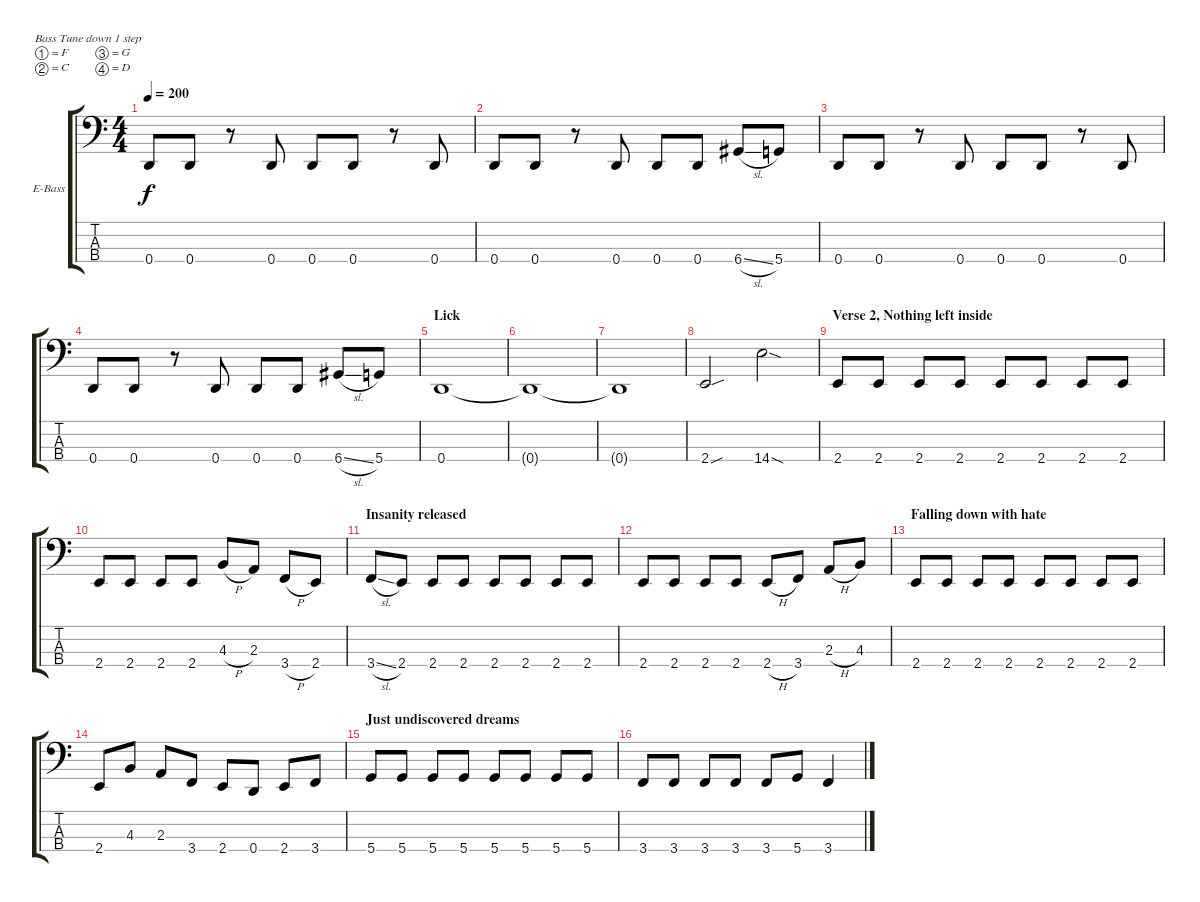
\defaultSystemsLayout 4
\bracketExtendMode groupsimilarinstruments
\firstSystemTrackNameOrientation horizontal
\otherSystemsTrackNameOrientation horizontal
\track ("TOM ANGELRIPPER!" "E-Bass") {instrument electricbassfinger}
\staff {score tabs}
\tuning (F2 C2 G1 D1)
\ts (4 4)
\tempo 200
\clef f4
\ks c
0.4.8{dy f} 0.4.8 r.8 0.4.8 0.4.8 0.4.8 r.8 0.4.8 |
0.4.8 0.4.8 r.8 0.4.8 0.4.8 0.4.8 6.4{sl}.8 5.4.8 |
0.4.8 0.4.8 r.8 0.4.8 0.4.8 0.4.8 r.8 0.4.8 |
0.4.8 0.4.8 r.8 0.4.8 0.4.8 0.4.8 6.4{sl}.8 5.4.8 |
\section ("" "Lick")
0.4.1 |
0.4{t}.1 |
0.4{t}.1 |
2.4{sou}.2 14.4{sod}.2 |
\section ("" "Verse 2, Nothing left inside")
2.4.8 2.4.8 2.4.8 2.4.8 2.4.8 2.4.8 2.4.8 2.4.8 |
2.4.8 2.4.8 2.4.8 2.4.8 4.3{h}.8 2.3.8 3.4{h}.8 2.4.8 |
\section ("" "Insanity released")
3.4{sl}.8 2.4.8 2.4.8 2.4.8 2.4.8 2.4.8 2.4.8 2.4.8 |
2.4.8 2.4.8 2.4.8 2.4.8 2.4{h}.8 3.4.8 2.3{h}.8 4.3.8 |
\section ("" "Falling down with hate")
2.4.8 2.4.8 2.4.8 2.4.8 2.4.8 2.4.8 2.4.8 2.4.8 |
2.4.8 4.3.8 2.3.8 3.4.8 2.4.8 0.4.8 2.4.8 3.4.8 |
\section ("" "Just undiscovered dreams")
5.4.8 5.4.8 5.4.8 5.4.8 5.4.8 5.4.8 5.4.8 5.4.8 |
3.4.8 3.4.8 3.4.8 3.4.8 3.4.8 5.4.8 3.4.4
